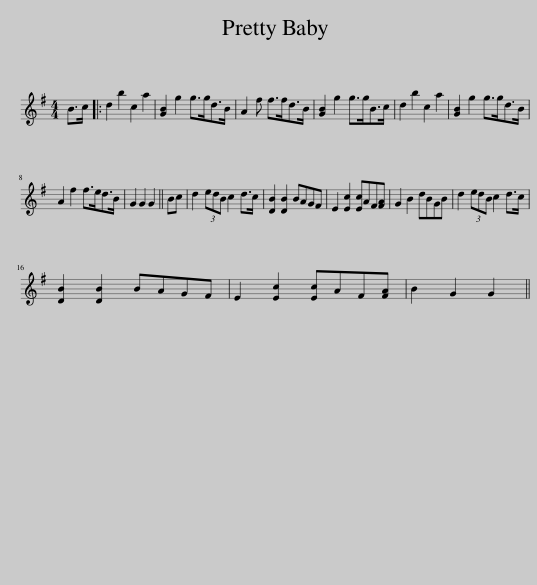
X:1
L:1/8
M:4/4
I:linebreak $
K:G
V:1 treble
V:1
 B>c |: d2 b2 c2 a2 | [GB]2 g2 g>gd>B | A2 f f>fd>B | [GB]2 g2 g>gB>c | %5
 d2 b2 c2 a2 | [GB]2 g2 g>gd>B |$ A2 f2 f>ed>B | G2 G2 G2 || Bc | %10
 d2 (3edB c2 d>c | [DB]2 [DB]2 BAGF | E2 [Ec]2 [Ec]AF[FA] | G2 B2 dBGB | d2 (3edB c2 d>c |$ %15
 [DB]2 [DB]2 BAGF | E2 [Ec]2 [Ec]AF[FA] | B2 G2 G2 || %18
